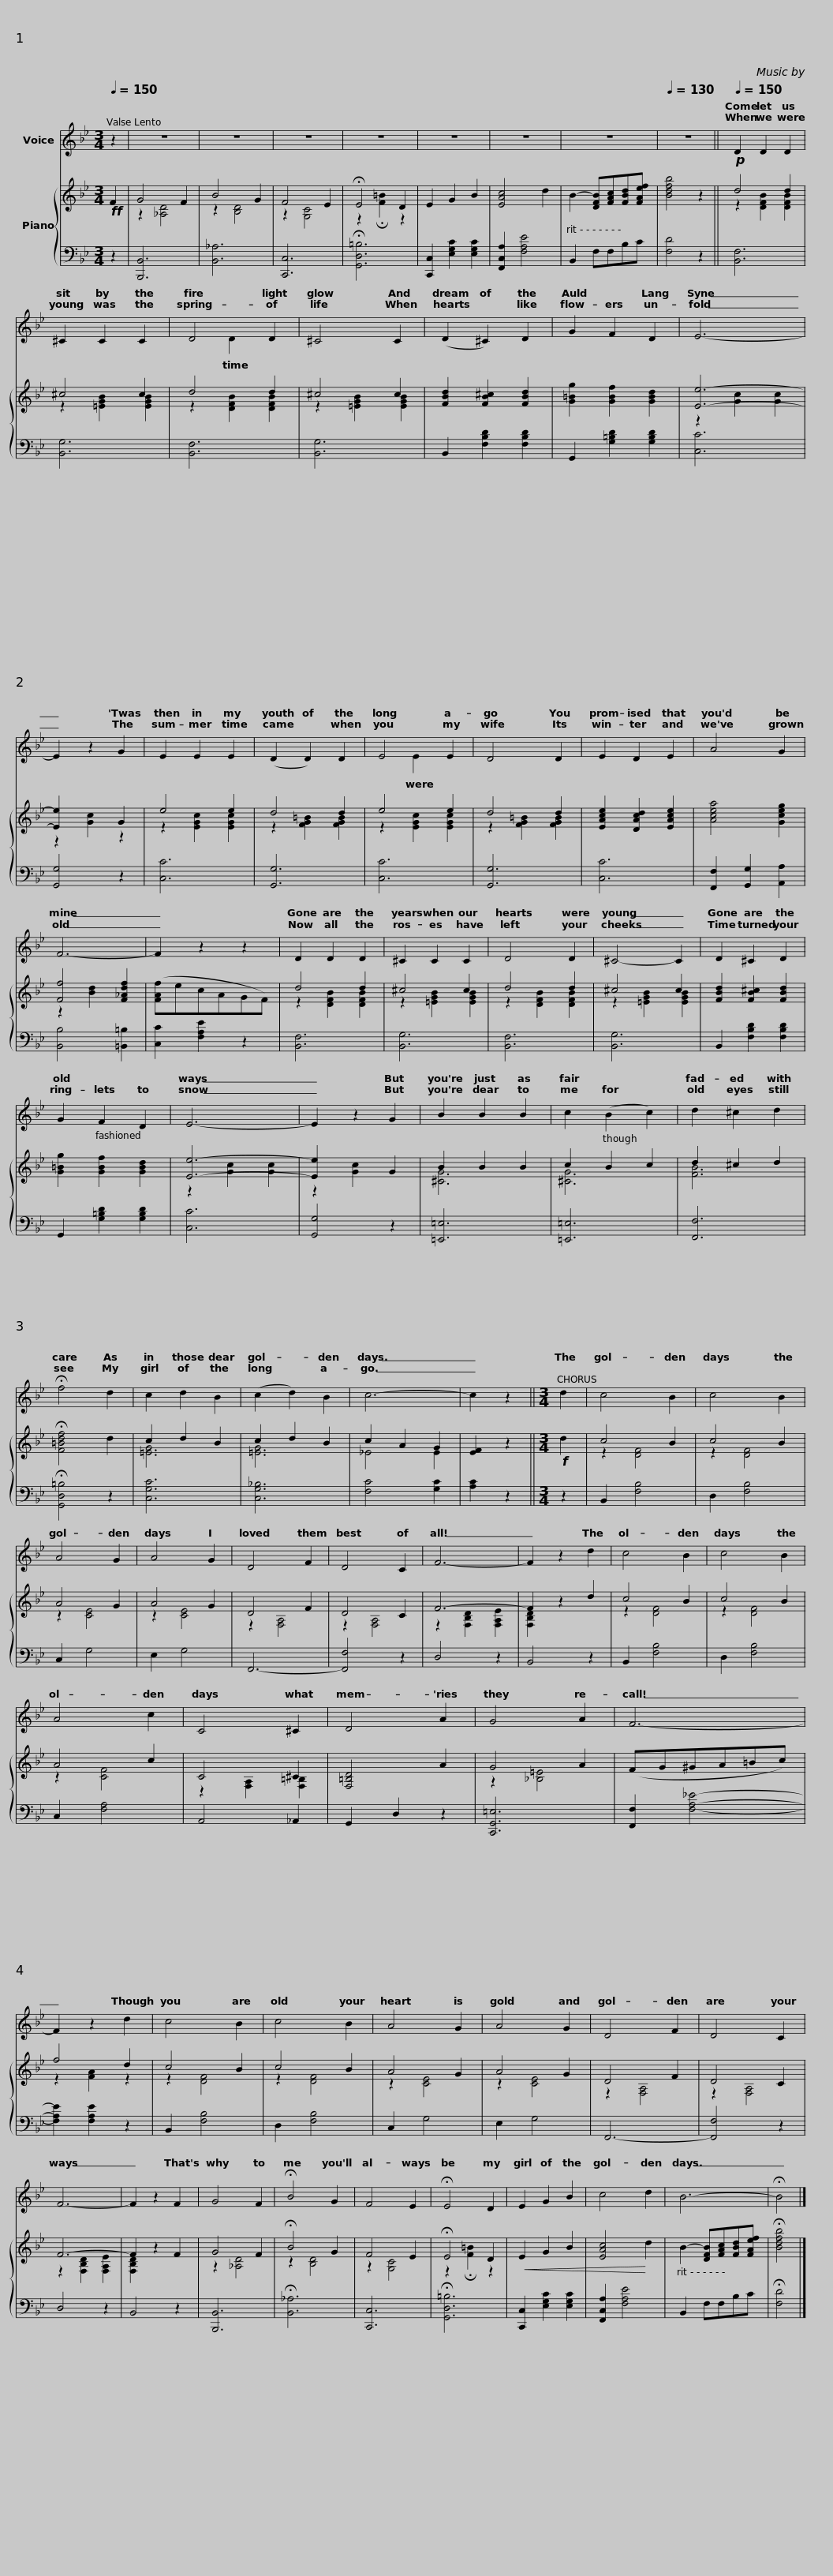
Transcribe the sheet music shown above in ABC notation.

X:1
%%score ( 1 2 ) { ( 3 5 ) | 4 }
L:1/8
Q:1/4=150
M:3/4
I:linebreak $
K:Bb
V:1 treble
V:2 treble
V:3 treble
V:5 treble
V:4 bass
V:1
 z2 | z6 | z6 | z6 | z6 | %5
 z6 | z6 |$[Q:1/4=145] z6[Q:1/4=140][Q:1/4=135] |[Q:1/4=130] z6 ||[Q:1/4=150] D2 D2 D2 | %10
 ^C2 C2 C2 | D4 D2 |$ ^C4 C2 | (D2 ^C2) D2 | G2 F2 D2 | %15
 E6- | E2 z2 G2 |$ E2 E2 E2 | (D2 D2) D2 | E4 E2 | %20
 D4 D2 | E2 D2 E2 | A4 G2 |$ F6- | F2 z2 z2 | %25
 D2 D2 D2 | ^C2 C2 C2 | D4 D2 | ^C4- C2 |$ D2 ^C2 D2 | %30
 G2 F2 D2 | E6- | E2 z2 G2 | B2 B2 B2 | c2 (B2 c2) |$ %35
 d2 ^c2 d2 | !fermata!f4 d2 | c2 d2 B2 | (c2 d2) B2 | c6- | %40
 c2 z2 ||$[M:3/4] d2 | c4 B2 | c4 B2 | A4 G2 | %45
 A4 G2 | D4 F2 | D4 C2 | F6- | F2 z2 d2 |$ %50
 c4 B2 | c4 B2 | A4 c2 | C4 ^C2 | D4 A2 | %55
 G4 A2 | F6- | F2 z2 d2 |$ c4 B2 | c4 B2 | %60
 A4 G2 | A4 G2 | D4 F2 | D4 C2 | F6- | %65
 F2 z2 F2 |$ G4 F2 | !fermata!B4 G2 | F4 E2 | !fermata!E4 D2 | %70
 E2 G2 B2 | c4 d2 | B6- | !fermata!B4 |] %74
V:2
 x2 | x6 | x6 | x6 | x6 | %5
 x6 | x6 |$ x6 | x6 || x6 | %10
 x6 | x2 D2 x2 |$ x6 | x6 | x6 | %15
 x6 | x6 |$ x6 | x6 | x2 E2 x2 | %20
 x6 | x6 | x6 |$ x6 | x6 | %25
 x6 | x6 | x6 | x6 |$ x6 | %30
 x6 | x6 | x6 | x6 | x6 |$ %35
 x6 | x6 | x6 | x6 | x6 | %40
 x4 ||$[M:3/4] x2 | x6 | x6 | x6 | %45
 x6 | x6 | x6 | x6 | x6 |$ %50
 x6 | x6 | x6 | x6 | x6 | %55
 x6 | x6 | x6 |$ x6 | x6 | %60
 x6 | x6 | x6 | x6 | x6 | %65
 x6 |$ x6 | x6 | x6 | x6 | %70
 x6 | x6 | x6 | x4 |] %74
V:3
!ff! F2 | G4 F2 | B4 G2 | F4 E2 | !fermata!E4 D2 | %5
 E2 G2 B2 | [EAc]4 d2 |$ B2- [DFB][FAc][FBd][FAef] | [Bdfb]4 z2 ||!p! d4 d2 | %10
 ^c4 c2 | d4 d2 |$ ^c4 c2 | [FBd]2 [FB^c]2 [FBd]2 | [G=Bg]2 [GBf]2 [GBd]2 | %15
 [Ee]6- | [Ee]2 x2 G2 |$ e4 e2 | d4 d2 | e4 e2 | %20
 d4 d2 | [EAce]2 [DAcd]2 [EAce]2 | [Acea]4 [Gceg]2 |$ [Ff]4 [F_Adf]2 | ([FAf]ecAGF) | %25
 d4 d2 | ^c4 c2 | d4 d2 | ^c4 c2 |$ [FBd]2 [FB^c]2 [FBd]2 | %30
 [G=Bg]2 [GBf]2 [GBd]2 | [Ee]6- | [Ee]2 x2 G2 | B2 B2 B2 | c2 B2 c2 |$ %35
 d2 ^c2 d2 | !fermata![F=Bdf]4 d2 | c2 d2 B2 | c2 d2 B2 | c2 A2 G2 | %40
 [EF]2 z2 ||$[M:3/4]!f! d2 | c4 B2 | c4 B2 | A4 G2 | %45
 A4 G2 | D4 F2 | D4 C2 | F6- | F2 z2 d2 |$ %50
 c4 B2 | c4 B2 | A4 c2 | C4 ^C2 | [F,=B,D]4 A2 | %55
 G4 A2 | (FG^GA=Bc) | f4 d2 |$ c4 B2 | c4 B2 | %60
 A4 G2 | A4 G2 | D4 F2 | D4 C2 | F6- | %65
 F2 z2 F2 |$ G4 F2 | !fermata!B4 G2 | F4 E2 | !fermata!E4 D2 | %70
!<(! E2 G2 B2 | [EAc]4!<)! d2 | B2- [DFB][FAc][FBd][FAef] | !fermata![Bdfb]4 |] %74
V:4
 z2 | [B,,,B,,]6 | [B,,_A,]6 | [C,,C,]6 | !fermata![G,,D,=B,]6 | %5
 [C,,C,]2 [E,G,C]2 [E,G,C]2 | [F,,C,A,]2 [F,A,E]4 |$ B,,2 F,F,B,C | [F,D]4 z2 || [B,,F,]6 | %10
 [B,,G,]6 | [B,,F,]6 |$ [B,,G,]6 | B,,2 [F,B,D]2 [F,B,D]2 | G,,2 [G,=B,D]2 [G,B,D]2 | %15
 [C,C]6 | [G,,G,]4 z2 |$ [C,C]6 | [G,,G,]6 | [C,C]6 | %20
 [G,,G,]6 | [C,C]6 | [F,,F,]2 [G,,G,]2 [A,,A,]2 |$ [B,,B,]4 [=B,,=B,]2 | [C,C]2 [F,A,E]2 z2 | %25
 [B,,F,]6 | [B,,G,]6 | [B,,F,]6 | [B,,G,]6 |$ B,,2 [F,B,D]2 [F,B,D]2 | %30
 G,,2 [G,=B,D]2 [G,B,D]2 | [C,C]6 | [G,,G,]4 z2 | [=E,,=E,]6 | [=E,,=E,]6 |$ %35
 [F,,F,]6 | !fermata![G,,D,=B,]4 z2 | [C,G,C]6 | [C,G,_B,]6 | [F,C]4 [G,C]2 | %40
 [A,C]2 z2 ||$[M:3/4] z2 | B,,2 [F,B,]4 | D,2 [F,B,]4 | C,2 G,4 | %45
 E,2 G,4 | F,,6- | [F,,F,]4 z2 | D,4 z2 | B,,4 z2 |$ %50
 B,,2 [F,B,]4 | D,2 [F,B,]4 | C,2 [F,A,]4 | A,,4 _A,,2 | G,,2 D,2 z2 | %55
 [C,,G,,=E,]6 | [F,,F,]2 [F,A,_E]4- | [F,A,E]2 [F,A,E]2 z2 |$ B,,2 [F,B,]4 | D,2 [F,B,]4 | %60
 C,2 G,4 | E,2 G,4 | F,,6- | [F,,F,]4 z2 | D,4 z2 | %65
 B,,4 z2 |$ [B,,,B,,]6 | !fermata![B,,_A,]6 | [C,,C,]6 | !fermata![G,,D,=B,]6 | %70
 [C,,C,]2 [E,G,C]2 [E,G,C]2 | [F,,C,A,]2 [F,A,E]4 | B,,2 F,F,B,C | !fermata![F,D]4 |] %74
V:5
 x2 | z2 [_A,D]4 | z2 [B,D]4 | z2 [G,C]4 | z2 !fermata![F=B]2 z2 | %5
 x6 | x6 |$ x6 | x6 || z2 [DFB]2 [DFB]2 | %10
 z2 [=EGB]2 [EGB]2 | z2 [DFB]2 [DFB]2 |$ z2 [=EGB]2 [EGB]2 | x6 | x6 | %15
 z2 [Gc]2 [Gc]2 | z2 [Gc]2 z2 |$ z2 [EGc]2 [EGc]2 | z2 [FG=B]2 [FGB]2 | z2 [EGc]2 [EGc]2 | %20
 z2 [FG=B]2 [FGB]2 | x6 | x6 |$ z2 [Bd]2 x2 | x6 | %25
 z2 [DFB]2 [DFB]2 | z2 [=EGB]2 [EGB]2 | z2 [DFB]2 [DFB]2 | z2 [=EGB]2 [EGB]2 |$ x6 | %30
 x6 | z2 [Gc]2 [Gc]2 | z2 [Gc]2 x2 | [^CG]6 | [^CG]6 |$ %35
 [FB]6 | x6 | [=EG]6 | [=EG]6 | _E4 E2 | %40
 x4 ||$[M:3/4] x2 | z2 [DF]4 | z2 [DF]4 | z2 [CE]4 | %45
 z2 [CE]4 | z2 [F,A,]4 | z2 [F,A,]4 | z2 [F,B,D]2 [F,A,E]2 | [F,B,D]2 x4 |$ %50
 z2 [DF]4 | z2 [DF]4 | z2 [CF]4 | z2 [F,A,]2 [F,=B,]2 | x6 | %55
 z2 [_B,=E]4 | x6 | z2 [FA]2 z2 |$ z2 [DF]4 | z2 [DF]4 | %60
 z2 [CE]4 | z2 [CE]4 | z2 [F,A,]4 | z2 [F,A,]4 | z2 [F,B,D]2 [F,A,E]2 | %65
 [F,B,D]2 x4 |$ z2 [_A,D]4 | z2 [B,D]4 | z2 [G,C]4 | z2 !fermata![F=B]2 z2 | %70
 x6 | x6 | x6 | x4 |] %74
